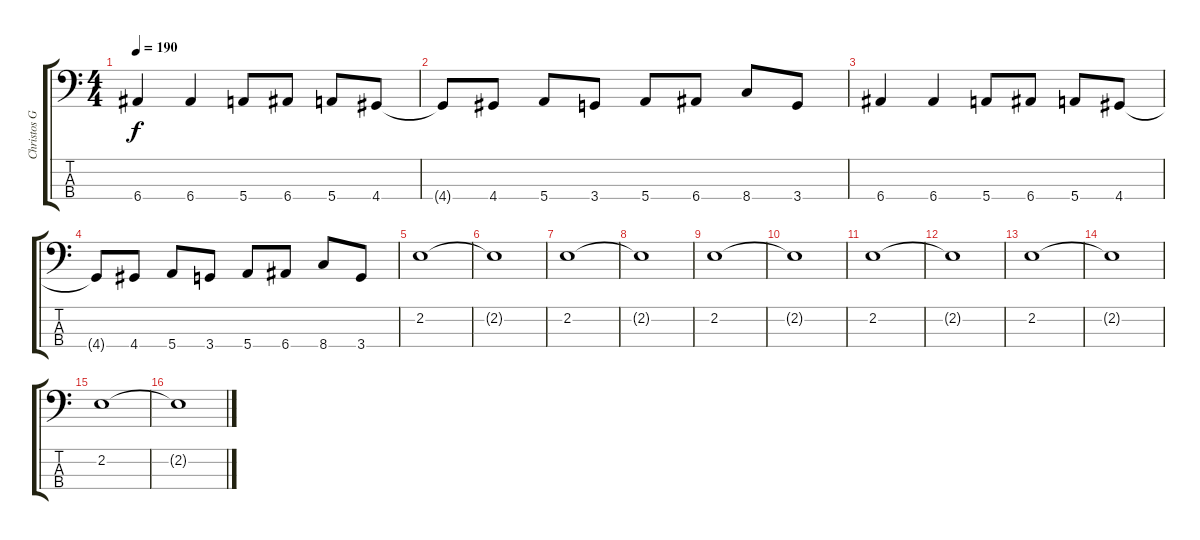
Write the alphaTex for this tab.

\track ("Christos Giannikas" "Christos G") {instrument electricbassfinger}
\staff {score tabs}
\tuning (G2 D2 A1 E1) {hide}
\ts (4 4)
\tempo 190
\clef f4
\ks c
6.4.4{dy f} 6.4.4 5.4.8 6.4.8 5.4.8 4.4.8 |
4.4{t}.8 4.4.8 5.4.8 3.4.8 5.4.8 6.4.8 8.4.8 3.4.8 |
6.4.4 6.4.4 5.4.8 6.4.8 5.4.8 4.4.8 |
4.4{t}.8 4.4.8 5.4.8 3.4.8 5.4.8 6.4.8 8.4.8 3.4.8 |
2.2.1 |
2.2{t}.1 |
2.2.1 |
2.2{t}.1 |
2.2.1 |
2.2{t}.1 |
2.2.1 |
2.2{t}.1 |
2.2.1 |
2.2{t}.1 |
2.2.1 |
2.2{t}.1
